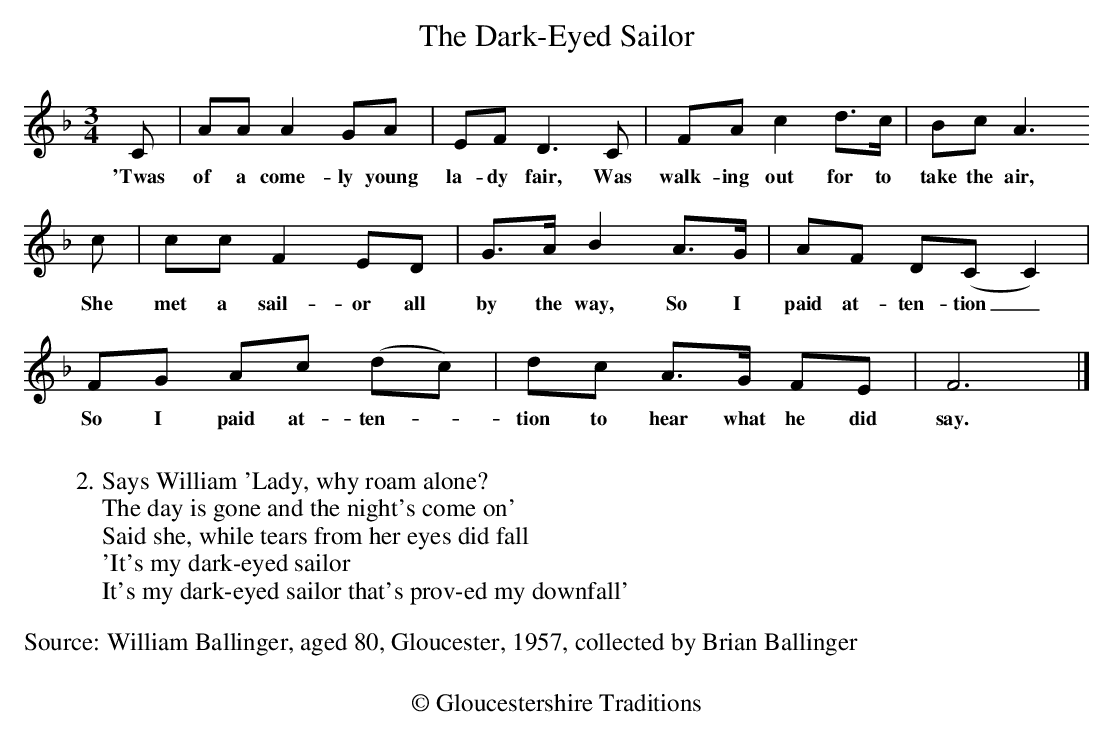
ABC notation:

X:1
T: The Dark-Eyed Sailor
M: 3/4
L: 1/4
K: F
C/ | A/A/ AG/A/ | E/F/D3/C/ | F/A/cd/>c/ | B/c/A3/
w:'Twas of a come-ly young la-dy fair, Was walk-ing out for to take the air,
c/ | c/c/FE/D/ | G/>A/BA/>G/ | A/F/ D/(C/C) |
w:She met a sail-or all by the way, So I paid at-ten-tion_
F/G/ A/c/ (d/c/) | d/c/ A/>G/ F/E/ | F3 |]
w:So I paid at-ten--tion to hear what he did say.
%%text
%%text
%%text
W:2.Says William 'Lady, why roam alone?
W:The day is gone and the night's come on'
W:Said she, while tears from her eyes did fall
W:'It's my dark-eyed sailor
W:It's my dark-eyed sailor that's prov-ed my downfall'
